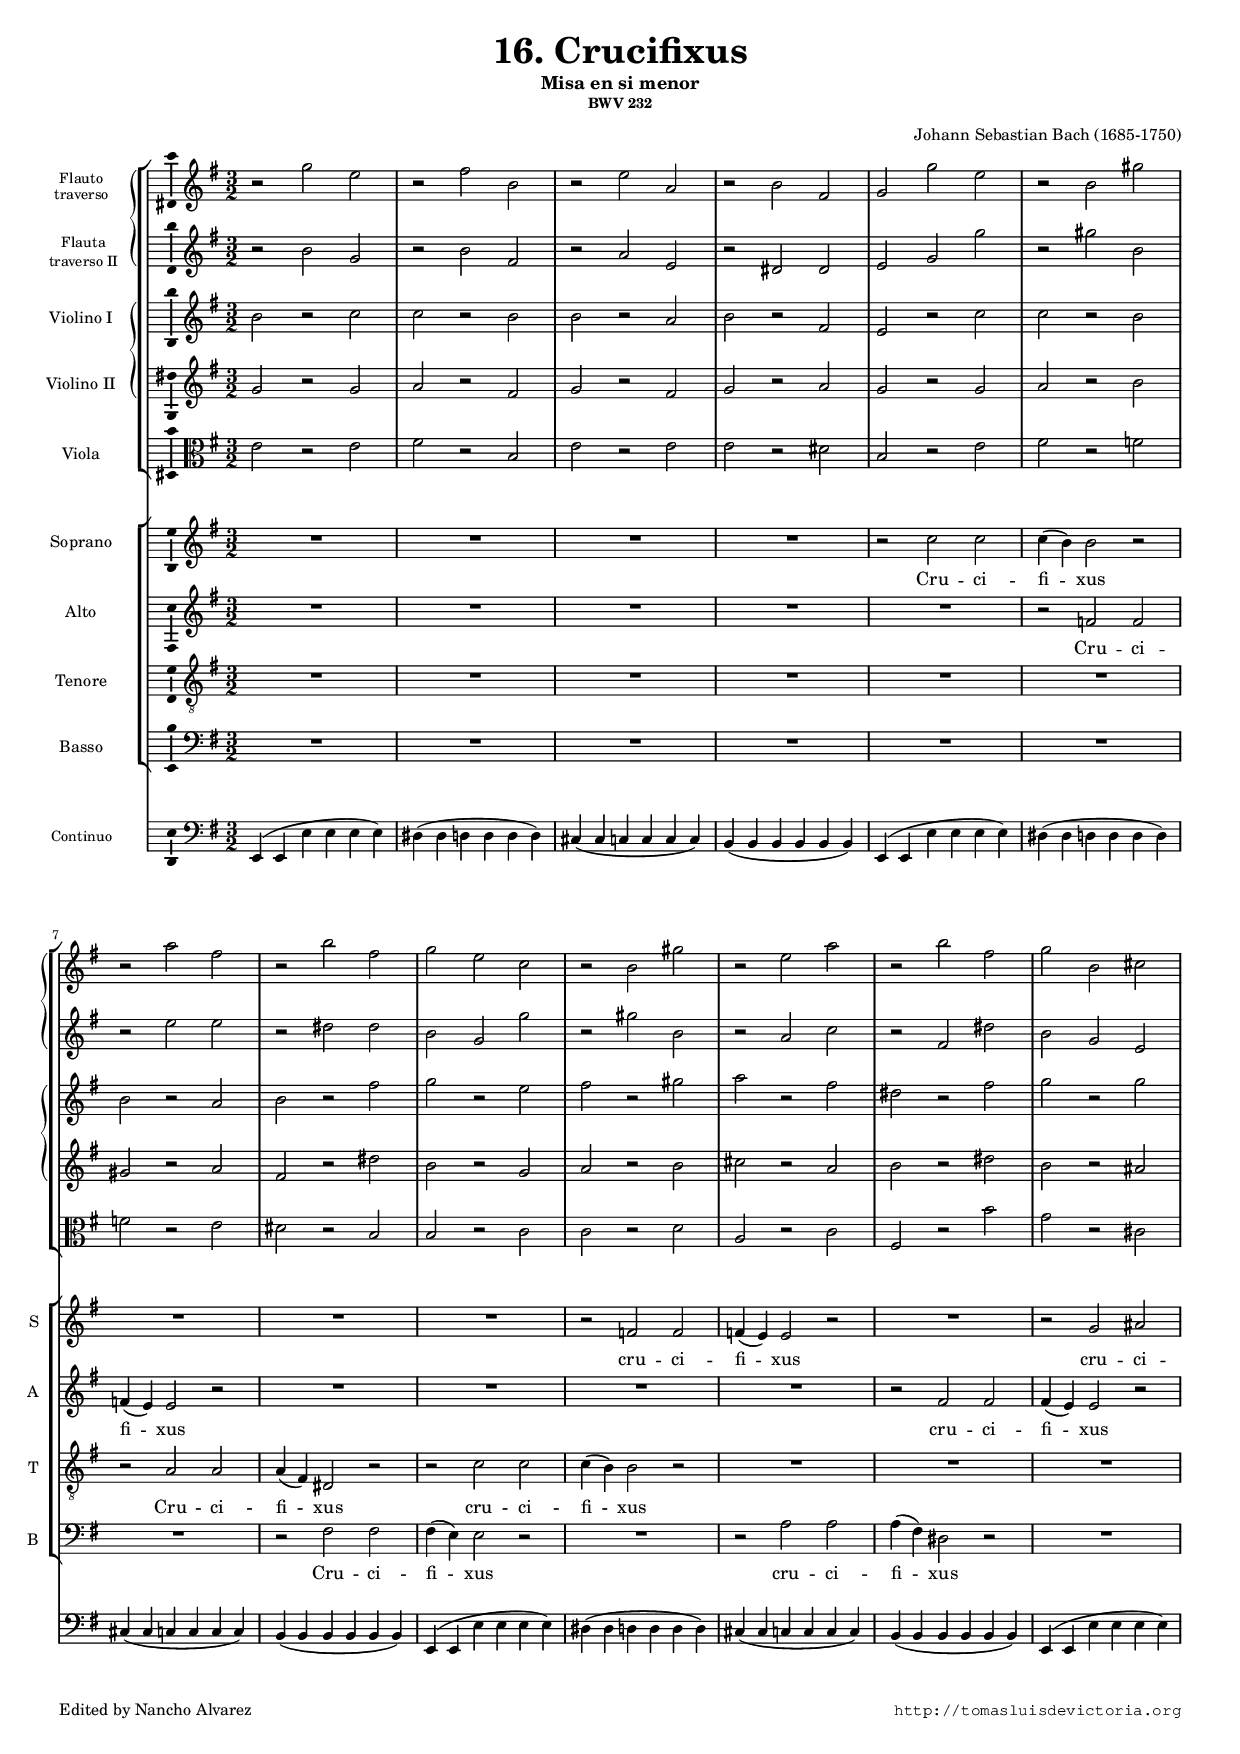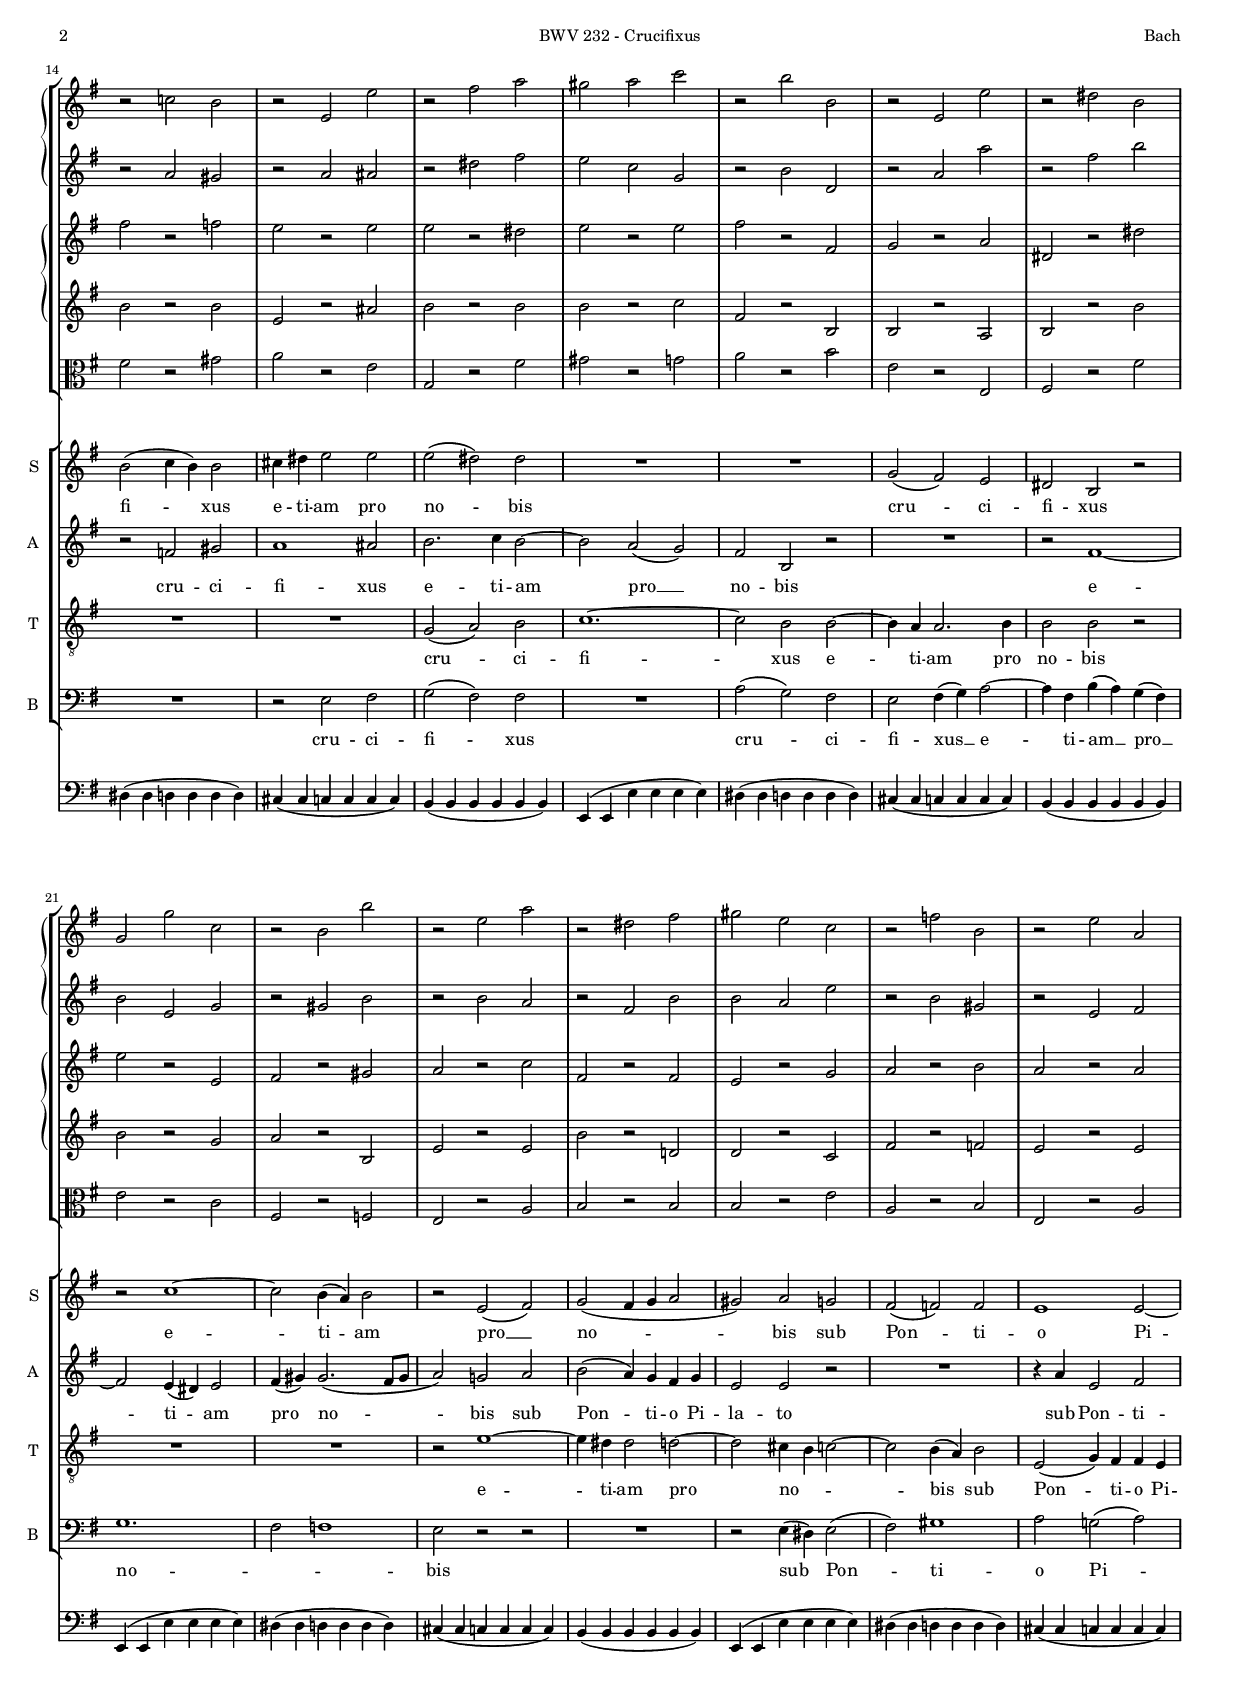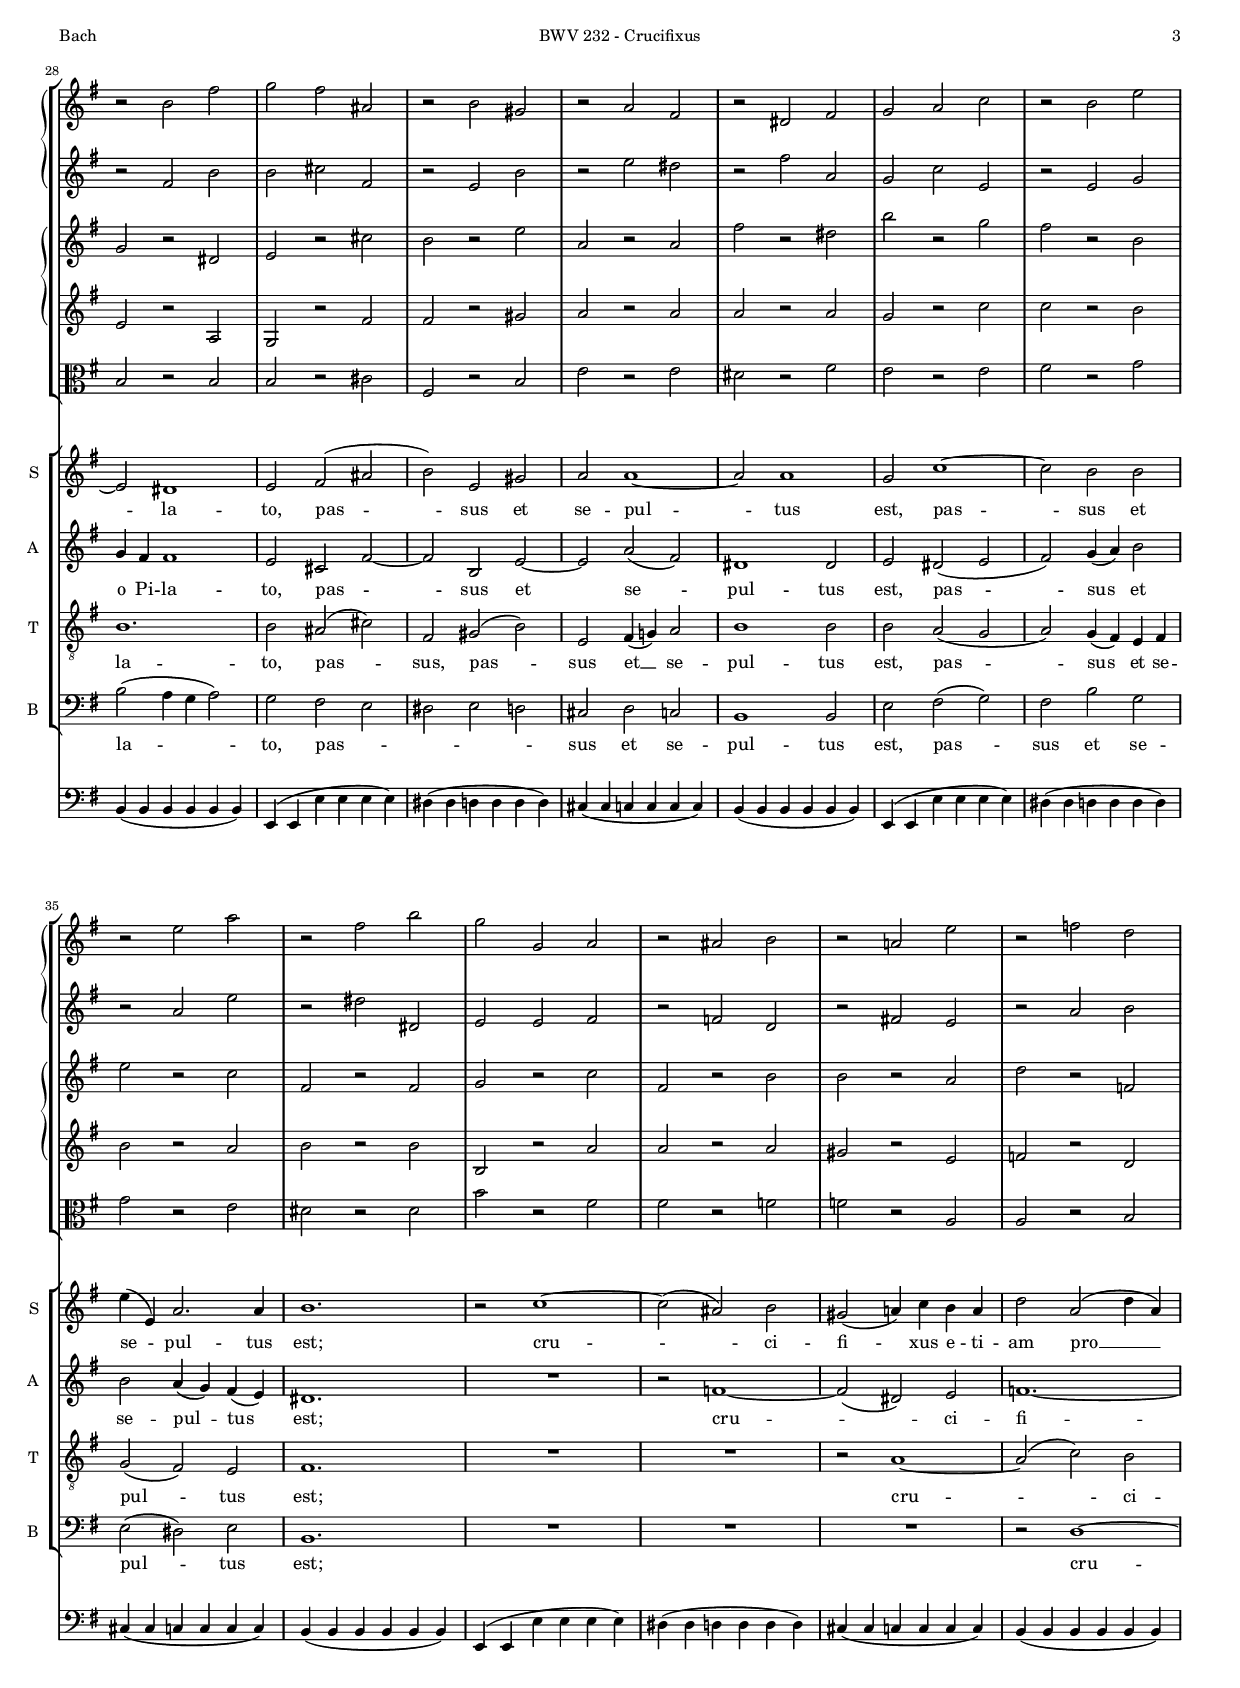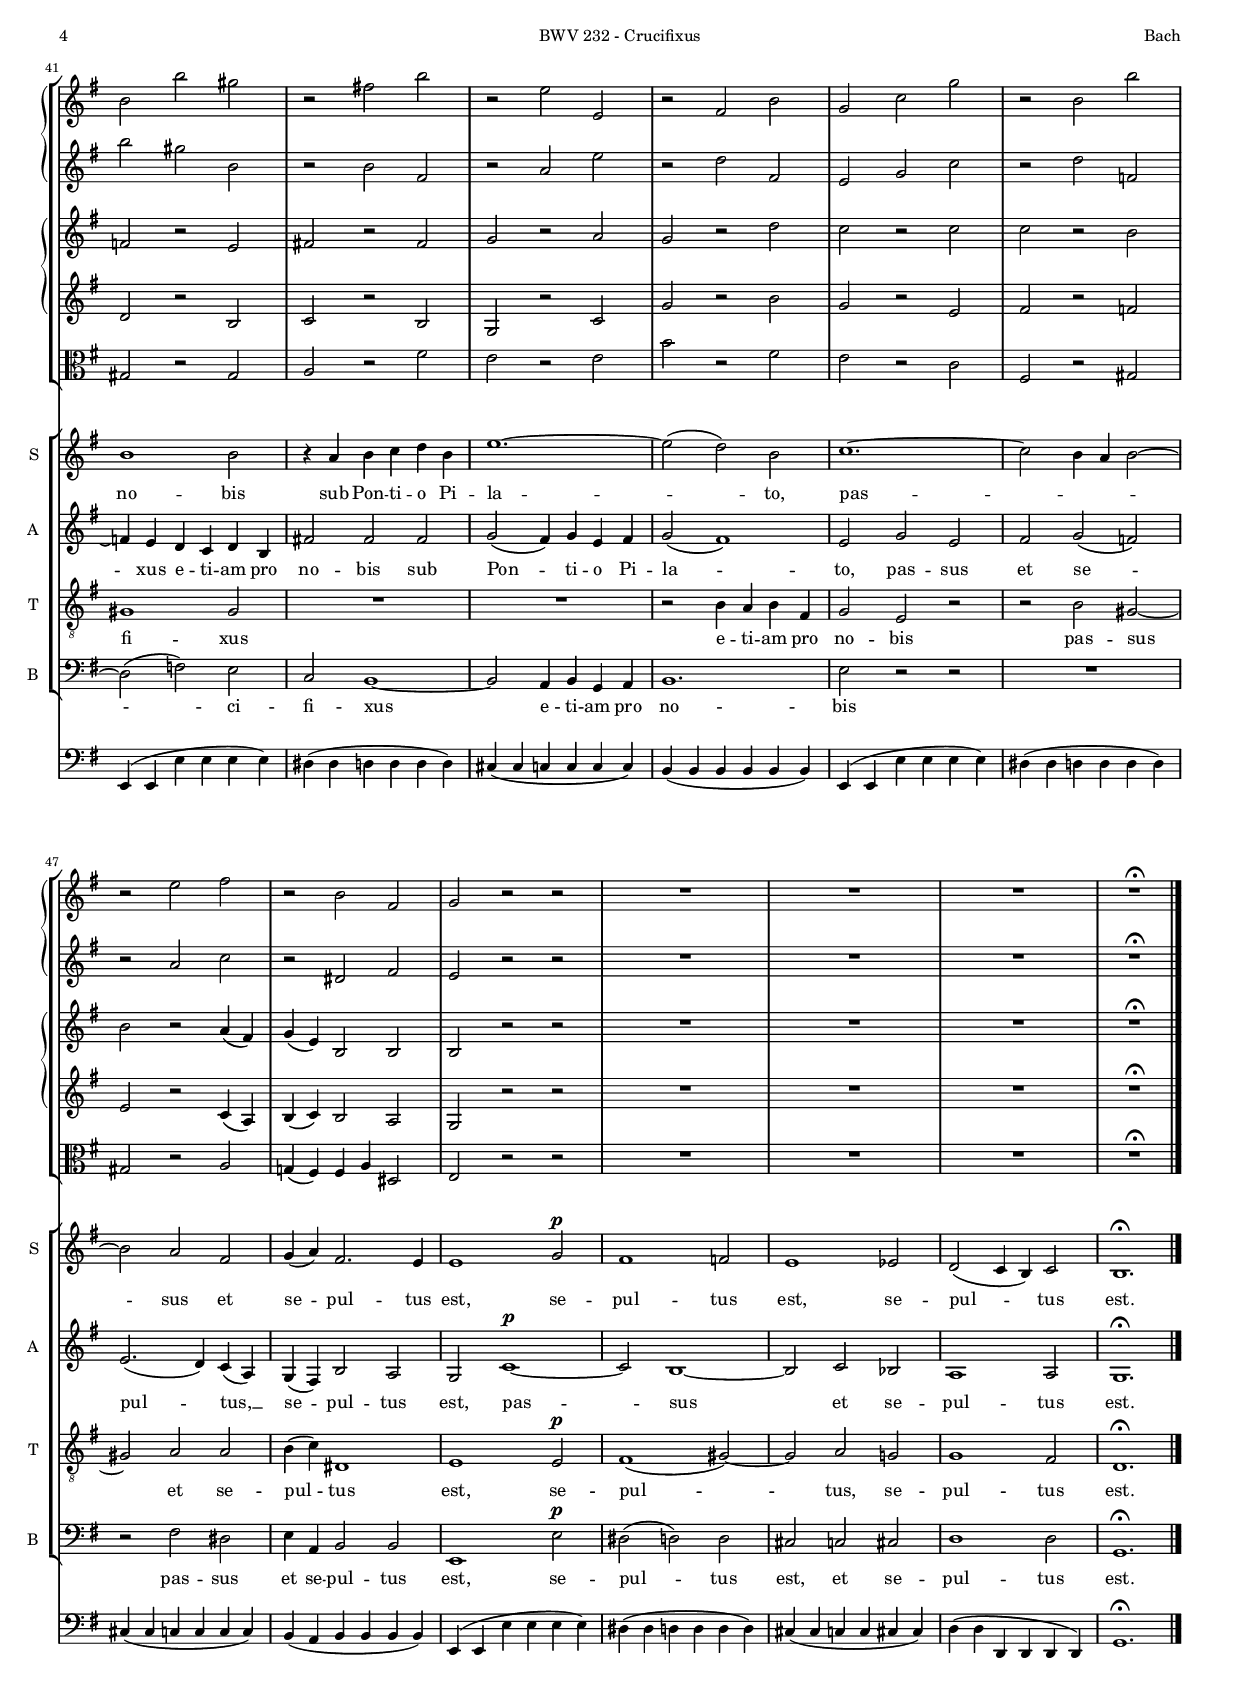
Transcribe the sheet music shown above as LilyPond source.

\version "2.18.0"

#(set-default-paper-size "a4")
#(set-global-staff-size 14.0)
#(ly:set-option 'point-and-click #f)
%nomobile

italicas=\override LyricText.font-shape = #'italic
rectas=\override LyricText.font-shape = #'upright
ss=\once \set suggestAccidentals = ##t
mtempo={\tempo 4 = 136 }
pfermata=\markup{"(" \musicglyph #"scripts.ufermata" ")"}
showMultiRests = { \set Staff.keepAliveInterfaces = #'( rhythmic-grob-interface multi-measure-rest-interface lyric-interface stanza-number-interface percent-repeat-interface) }
hideMultiRests = \unset Staff.keepAliveInterfaces
noados=\once \set Staff.aDueText = #""


htitle="BWV 232 - Crucifixus"
hcomposer="Bach"

\header {
	title=\markup{\fontsize #3 "16. Crucifixus"}
	subtitle="Misa en si menor"
        subsubtitle=\markup{\raise #.8 "BWV 232" \vspace #1 }
        composer="Johann Sebastian Bach (1685-1750)"
        pdfauthor=\composer
       %opus="(-)"
	%poet=\markup{"BWV 232"}
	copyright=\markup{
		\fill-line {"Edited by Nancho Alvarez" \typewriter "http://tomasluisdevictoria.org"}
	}
%	tagline=""
}

global={
  \compressFullBarRests
  \key g \major \time 3/2 \skip 1*3/2*53 \bar "|."
}

cantus=\relative c''{
        \set autoBeaming = ##f
        R1*3/2*4
        r2 c c
        c4( b) b2 r
        R1*3/2*3
        r2 f f
        f4( e) e2 r
        R1*3/2
        r2 g ais
        b2( c4 b) b2
        cis4 dis e2 e
        e( dis) dis
        R1*3/2*2
        g,2( fis) e
        dis2 b r
        r c'1 ~
        c2 b4( a) b2
        r2 e,( fis)
        g2( fis4 g a2
        gis2) a g
        fis( f) f
        e1 e2 ~
        e dis1
        e2 fis( ais
        b) e, gis
        a a1 ~
        a2 a1
        g2 c1 ~
        c2 b b
        e4( e,) a2. a4
        b1.
        r2 c1 ~
        c2( ais) b
        gis2( a!4) c b a
        d2 a( d4 a)
        b1 b2
        r4 a b c d b
        e1. ~
        e2( d) b
        c1. ~
        c2 b4 a b2 ~
        b2 a fis
        g4( a) fis2. e4
        e1 g2^\p
        fis1 f2
        e1 ees2
        d2( c4 b) c2
        b1.^\fermata
}

altus=\relative c'{
        \set autoBeaming = ##f
        R1*3/2*5
        r2 f f
        f4( e) e2 r
        R1*3/2*4
        r2 fis fis
        fis4( e) e2 r
        r f gis
        a1 ais2
        b2. c4 b2 ~
        b a( g)
        fis2 b, r
        R1*3/2
        r2 fis'1 ~
        fis2 e4( dis) e2
        fis4( gis) gis2.( fis8[ gis]
        a2) g! a
        b2( a4) g fis g
        e2 e r
        R1*3/2
        r4 a4 e2 fis
        g4 fis fis1
        e2 cis fis ~
        fis b, e ~
        e a( fis)
        dis1 dis2
        e2 dis( e
        fis2) g4( a) b2
        b a4( g) fis( e)
        dis1.
        R1*3/2
        r2 f1 ~
        f2 (dis) e2
        f1. ~
        f4 e d c d b
        fis'!2 fis fis
        g2( fis4) g e fis
        g2( fis1)
        e2 g e
        fis g( f)
        e2.( d4) c( a)
        g( fis) b2 a
        g c1^\p ~
        c2 b1 ~
        b2 c bes
        a1 a2
        g1.^\fermata
}

tenor=\relative c'{
        \set autoBeaming = ##f
        R1*3/2*6
        r2 a a
        a4( fis) dis2 r
        r c' c
        c4( b) b2 r
        R1*3/2*5
        g2( a) b
        c1. ~
        c2 b b ~
        b4 a a2. b4
        b2 b r
        R1*3/2*2
        r2 e1 ~
        e4 dis dis2 d ~
        d cis4 b c2 ~
        c b4( a) b2
        e,2( g4) fis fis e
        b'1.
        b2 ais( cis)
        fis, gis( b)
        e, fis4( g!) a2
        b1 b2
        b2 a( g
        a2) g4( fis) e fis
        g2( fis) e
        fis1.
        R1*3/2*2
        r2 a1 ~
        a2( c) b
        gis1 gis2
        R1*3/2*2
        r2 b4 a b fis
        g2 e r
        r b' gis ~
        gis2 a a
        b4( c) dis,1
        e1 e2^\p 
        fis1( gis2) ~
        gis2 a g!
        g1 fis2
        d1.^\fermata
}

bassus=\relative c{
        \set autoBeaming = ##f
        R1*3/2*7
        r2 fis fis
        fis4( e) e2 r
        R1*3/2
        r2 a a
        a4( fis) dis2 r
        R1*3/2*2
        r2 e fis
        g( fis) fis
        R1*3/2
        a2( g) fis
        e fis4( g) a2 ~
        a4 fis b( a) g( fis)
        g1.
        fis2 f1
        e2 r r
        R1*3/2
        r2 e4( dis) e2(
        fis) gis1
        a2 g!( a)
        b2( a4 g a2)
        g2 fis e
        dis e d
        cis d c
        b1 b2
        e2 fis( g)
        fis2 b g
        e( dis) e
        b1.
        R1*3/2*3
        r2 d1 ~
        d2( f) e
        c b1 ~
        b2 a4 b g a
        b1.
        e2 r r
        R1*3/2
        r2 fis dis
        e4 a, b2 b
        e,1 e'2^\p
        dis( d) d
        cis c cis
        d1 d2
        g,1.^\fermata
}

textocantus=\lyricmode{
Cru -- ci -- fi -- xus
cru -- ci -- fi -- xus
cru -- ci -- fi -- xus
e -- ti -- am pro no -- bis
cru -- ci -- fi -- xus
e -- ti -- am
pro __ no -- bis
sub Pon -- ti -- o 
Pi -- la -- to,
pas -- sus et se -- pul -- tus est,
pas -- sus et se -- pul -- tus est;
cru -- ci -- fi -- xus e -- ti -- am
pro __ no -- bis
sub Pon -- ti -- o Pi -- la -- to,
pas -- _ _ _ sus et se -- pul -- tus est,
se -- pul -- tus est,
se -- pul -- tus est.
}

textoaltus=\lyricmode{
Cru -- ci -- fi -- xus
cru -- ci -- fi -- xus
cru -- ci -- fi -- xus
e -- ti -- am pro __ no -- bis
e -- ti -- am pro no -- bis
sub Pon -- ti -- o Pi -- la -- to
sub Pon -- ti -- o Pi -- la -- to,
pas -- _ sus et se -- pul -- tus est,
pas -- sus et se -- pul -- tus est;
cru -- ci -- fi -- xus
e -- ti -- am pro no -- bis
sub Pon -- ti -- o Pi -- la -- to,
pas -- sus et se -- pul -- tus, __
se -- pul -- tus est,
pas -- sus et se -- pul -- tus est.
}

textotenor=\lyricmode{
Cru -- ci -- fi -- xus
cru -- ci -- fi -- xus
cru -- ci -- fi -- xus e -- ti -- am
pro no -- bis
e -- ti -- am pro no -- _ _ bis
sub Pon -- ti -- o Pi -- la -- to,
pas -- sus,
pas -- sus et __ se -- pul -- tus est,
pas -- sus et se -- pul -- tus est;
cru -- ci -- fi -- xus
e -- ti -- am pro no -- bis
pas -- sus et se -- pul -- tus est,
se -- pul -- tus,
se -- pul -- tus est.
}

textobassus=\lyricmode{
Cru -- ci -- fi -- xus
cru -- ci -- fi -- xus
cru -- ci -- fi -- xus
cru -- ci -- fi -- xus __
e -- ti -- am __
pro __ no -- _ _ bis
sub Pon -- ti -- o
Pi -- la -- to,
pas -- _ _ _ _ sus
et se -- pul -- tus est,
pas -- sus et se -- pul -- tus est;
cru -- ci -- fi -- xus
e -- ti -- am pro no -- bis
pas -- sus et se -- pul -- tus est,
se -- pul -- tus est,
et se -- pul -- tus est.
}


flautauno = \relative c'''{
  r2 g e
  r fis b,
  r e a,
  r b fis
  g g' e
  r b gis'
  r a fis
  r b fis
  g e c
  r b gis'
  r e a
  r b fis
  g b, cis
  r c! b
  r e, e'
  r fis a
  gis a c
  r b b,
  r e, e'
  r dis b
  g g' c,
  r b b'
  r e, a
  r dis, fis
  gis e c
  r f b,
  r e a,
  r b fis'
  g fis ais,
  r b gis
  r a fis
  r dis fis
  g a c
  r b e
  r e a
  r fis b
  g g, a
  r ais b
  r a! e'
  r f d
  b b' gis
  r fis! b
  r e, e,
  r fis b
  g c g'
  r b, b'
  r e, fis
  r b, fis
  g r r
  R1*3/2*3
  R1*3/2^\fermataMarkup
}

flautados=\relative c''{
  r2 b g
  r b fis
  r a e
  r dis dis
  e g g'
  r gis b,
  r e e
  r dis dis
  b g g'
  r gis b,
  r a c
  r fis, dis'
  b g e
  r a gis
  r a ais
  r dis fis
  e c g
  r b d,
  r a' a'
  r fis b
  b, e, g
  r gis b
  r b a
  r fis b
  b a e'
  r b gis
  r e fis
  r fis b
  b cis fis,
  r e b'
  r e dis
  r fis a,
  g c e,
  r e g
  r a e'
  r dis dis,
  e e fis
  r f d
  r fis! e
  r a b
  b' gis b,
  r b fis
  r a e'
  r d fis,
  e g c
  r d f,
  r a c
  r dis, fis
  e r r
  R1*3/2*3
  R1*3/2^\fermataMarkup
}

violinuno = \relative c'' {
  b2 r c
  c r b
  b r a
  b r fis
  e r c'
  c r b
  b r a
  b r fis'
  g r e
  fis r gis
  a r fis
  dis r fis
  g r g
  fis r f
  e r e
  e r dis
  e r e
  fis r fis,
  g r a
  dis, r dis'
  e r e,
  fis r gis
  a r c
  fis, r fis
  e r g
  a r b
  a r a
  g r dis
  e r cis'
  b r e
  a, r a
  fis' r dis
  b' r g
  fis r b,
  e r c
  fis, r fis
  g r c
  fis, r b
  b r a
  d r f,
  f r e
  fis! r fis
  g r a
  g r d'
  c r c
  c r b
  b2 r a4( fis)
  g( e) b2 b
  b2 r r
  R1*3/2*3
  R1*3/2^\fermataMarkup
}

violindos=\relative c''{
  g2 r g
  a r fis
  g r fis
  g r a
  g r g
  a r b
  gis r a
  fis r dis'
  b r g
  a r b
  cis r a
  b r dis
  b r ais
  b r b
  e, r ais
  b r b
  b r c
  fis, r b,
  b r a
  b r b'
  b r g
  a r b,
  e r e
  b' r d,!
  d r c
  fis r f
  e r e
  e r a,
  g r fis'
  fis r gis
  a r a
  a r a
  g r c
  c r b
  b r a
  b r b
  b, r a'
  a r a
  gis r e
  f r d
  d r b
  c r b
  g r c
  g' r b
  g r e
  fis r f
  e r c4( a)
  b( c) b2 a
  g2 r r
  R1*3/2*3
  R1*3/2^\fermataMarkup
}

viola=\relative c'{
  e2 r e
  fis r b,
  e r e
  e r dis
  b r e
  fis r f
  f r e
  dis r b
  b r c
  c r d
  a r c
  fis, r b'
  g r cis,
  fis r gis
  a r e
  g, r fis'
  gis r g
  a r b
  e, r e,
  fis r fis'
  e r c
  fis, r f
  e r a
  b r b
  b r e
  a, r b
  e, r a
  b r b
  b r cis
  fis, r b
  e r e
  dis r fis
  e r e 
  fis r g
  g r e
  dis r dis
  b' r fis
  fis r f
  f r a,
  a r b
  gis r gis
  a r fis'
  e r e
  b' r fis
  e r c
  fis, r gis
  gis r a
  g!4( fis) fis a dis,2
  e2 r r
  R1*3/2*3
  R1*3/2^\fermataMarkup
}

cello=\relative c,{
  e4( e e' e e e)
  dis( dis d d d d)
  cis( cis c c c c)
  b( b b b b b)
  e,( e e' e e e)
  dis4( dis d d d d)
  cis( cis c c c c)
  b( b b b b b)
  e,( e e' e e e)
  dis( dis d d d d)
  cis( cis c c c c)
  b( b b b b b)
  e,( e e' e e e)
  dis( dis d d d d)
  cis( cis c c c c)
  b( b b b b b)
  e,( e e' e e e)
  dis( dis d d d d)
  cis( cis c c c c)
  b( b b b b b)
  e,( e e' e e e)
  dis( dis d d d d)
  cis( cis c c c c)
  b( b b b b b)
  e,( e e' e e e)
  dis( dis d d d d)
  cis( cis c c c c)
  b( b b b b b)
  e,( e e' e e e)
  dis( dis d d d d)
  cis( cis c c c c)
  b( b b b b b)
  e,( e e' e e e)
  dis( dis d d d d)
  cis( cis c c c c)
  b( b b b b b)
  e,( e e' e e e)
  dis( dis d d d d)
  cis( cis c c c c)
  b( b b b b b)
  e,( e e' e e e)
  dis( dis d d d d)
  cis( cis c c c c)
  b( b b b b b)
  e,( e e' e e e)
  dis( dis d d d d)
  cis( cis c c c c)
  b( a b b b b)
  e,( e e' e e e)
  dis( dis d d d d)
  cis( cis c c cis cis)
  d( d d, d d d)
  g1.^\fermata
}



\score {\transpose c' c'{
<<

\new StaffGroup << 
  \set StaffGroup.systemStartDelimiterHierarchy
    = #'(SystemStartBracket (SystemStartBrace a b) (SystemStartBrace c d ))

       \new Staff <<\global
	\new Voice="f1" {
		\set Staff.instrumentName=\markup{\smaller \center-column{"Flauto " \raise #.5 "traverso "} } % I y II
		\clef "treble"
		\flautauno }
	>> 
  
       \new Staff <<\global
	\new Voice="f2" {
		\set Staff.instrumentName=\markup{\smaller \center-column{"Flauta" "traverso II"}}
		\clef "treble"
		\flautados }
	>> 
  
        \new Staff <<\global
	\new Voice="vi1" {
		\set Staff.instrumentName=\markup{"Violino I "}
		\clef "treble"
		\violinuno }
	>> 
	\new Staff <<\global
	\new Voice="vi2" {
		\set Staff.instrumentName=\markup{"Violino II "}
		\clef "treble"
		\violindos }
	>>     
    
        \new Staff <<\global
	\new Voice="vi3" {
		\set Staff.instrumentName=\markup{"Viola "}
		\clef "alto"
		\viola }
	>> 
>>

\new ChoirStaff<<

        \new Staff <<\global
        \new Voice="v1" {
                \set Staff.instrumentName="Soprano " % Soprano II
                \set Staff.shortInstrumentName="S"
                \clef "treble"
                \cantus }
        \new Lyrics \lyricsto "v1" {\textocantus }
        >>

        \new Staff <<\global
        \new Voice="v2" {
                \set Staff.instrumentName="Alto "
                \set Staff.shortInstrumentName="A"
                \clef "treble"
                \altus }
        \new Lyrics \lyricsto "v2" {\textoaltus }
        >>
        
        \new Staff <<\global
        \new Voice="v3" {
                \set Staff.instrumentName="Tenore "
                \set Staff.shortInstrumentName="T"
                \clef "G_8"
                \tenor }
        \new Lyrics \lyricsto "v3" {\textotenor }
        >>

        \new Staff <<\global
        \new Voice="v4" {
                \set Staff.instrumentName="Basso "
                \set Staff.shortInstrumentName="B"
                \clef "bass"
                \bassus }
        \new Lyrics \lyricsto "v4" {\textobassus }
        >>        
>>
        \new Staff <<\global
	\new Voice="cont" {
		\set Staff.instrumentName=\markup{\smaller "Continuo "}
		\clef "bass"
		\cello }
	%\new FiguredBass {\cifrado }
	>> 

%{
	\new Staff \with{ 
      \remove Ambitus_engraver
      fontSize = #-3
      \override StaffSymbol #'staff-space = #(magstep -4)
      }<<\global
	\new Voice="v6" {
		\clef "treble"
		\guia }
	>>
%}

>>

	} % transpose

\layout{ 
	\context {\Lyrics 
		\override VerticalAxisGroup.staff-affinity = #UP
		\override VerticalAxisGroup.nonstaff-relatedstaff-spacing =
			#'((basic-distance . 0) (minimum-distance . 0) (padding . 1))
		\override LyricText.font-size = #1.2
		\override LyricHyphen.minimum-distance = #0.5
	}
	\context {\Score 
		tempoHideNote = ##t
		\override BarNumber.padding = #2 
	}
	\context {\Voice 
		%melismaBusyProperties = #'()
		%autoBeaming = ##f
	}

        \context {\ChoirStaff 
                  \override StaffGrouper.staffgroup-staff-spacing =
                        #'((basic-distance . 15) (minimum-distance . 0) (padding . 1))
                  \override StaffGrouper.staff-staff-spacing =
                        #'((basic-distance . 11) (minimum-distance . 0) (padding . 1))
        }

        \context {\StaffGroup
                  \override StaffGrouper.staffgroup-staff-spacing =
                        #'((basic-distance . 15) (minimum-distance . 0) (padding . 1))
                  \override StaffGrouper.staff-staff-spacing =
                        #'((basic-distance . 11) (minimum-distance . 0) (padding . 1))
        }

	\context {\Staff 
                %\RemoveEmptyStaves %notablet
                %\override VerticalAxisGroup.remove-first = ##t
%		\override VerticalAxisGroup.staff-staff-spacing =
%			#'((basic-distance . 10) (minimum-distance . 0) (padding . 1))
		\consists Ambitus_engraver 
		\override LigatureBracket.padding = #1
	}
}

%\midi { \mtempo }

}


\paper{
	evenHeaderMarkup=\markup  \fill-line { \fromproperty #'page:page-number-string \htitle \hcomposer }
	oddHeaderMarkup= \markup  \fill-line { \on-the-fly #not-first-page \hcomposer \on-the-fly #not-first-page \htitle \on-the-fly #not-first-page \fromproperty #'page:page-number-string }
	%system-count=20
	%page-count = 16
	ragged-last-bottom = ##f
	indent=1.5\cm
	system-system-spacing =
	#'((basic-distance . 22) (minimum-distance . 0) (padding . 5))
	top-system-spacing = % header
	#'((basic-distance . 12) (minimum-distance . 0) (padding . 0))
	last-bottom-spacing = % footer
	#'((basic-distance . 15) (minimum-distance . 0) (padding . 0))
	markup-system-spacing.padding = #1.5
}
